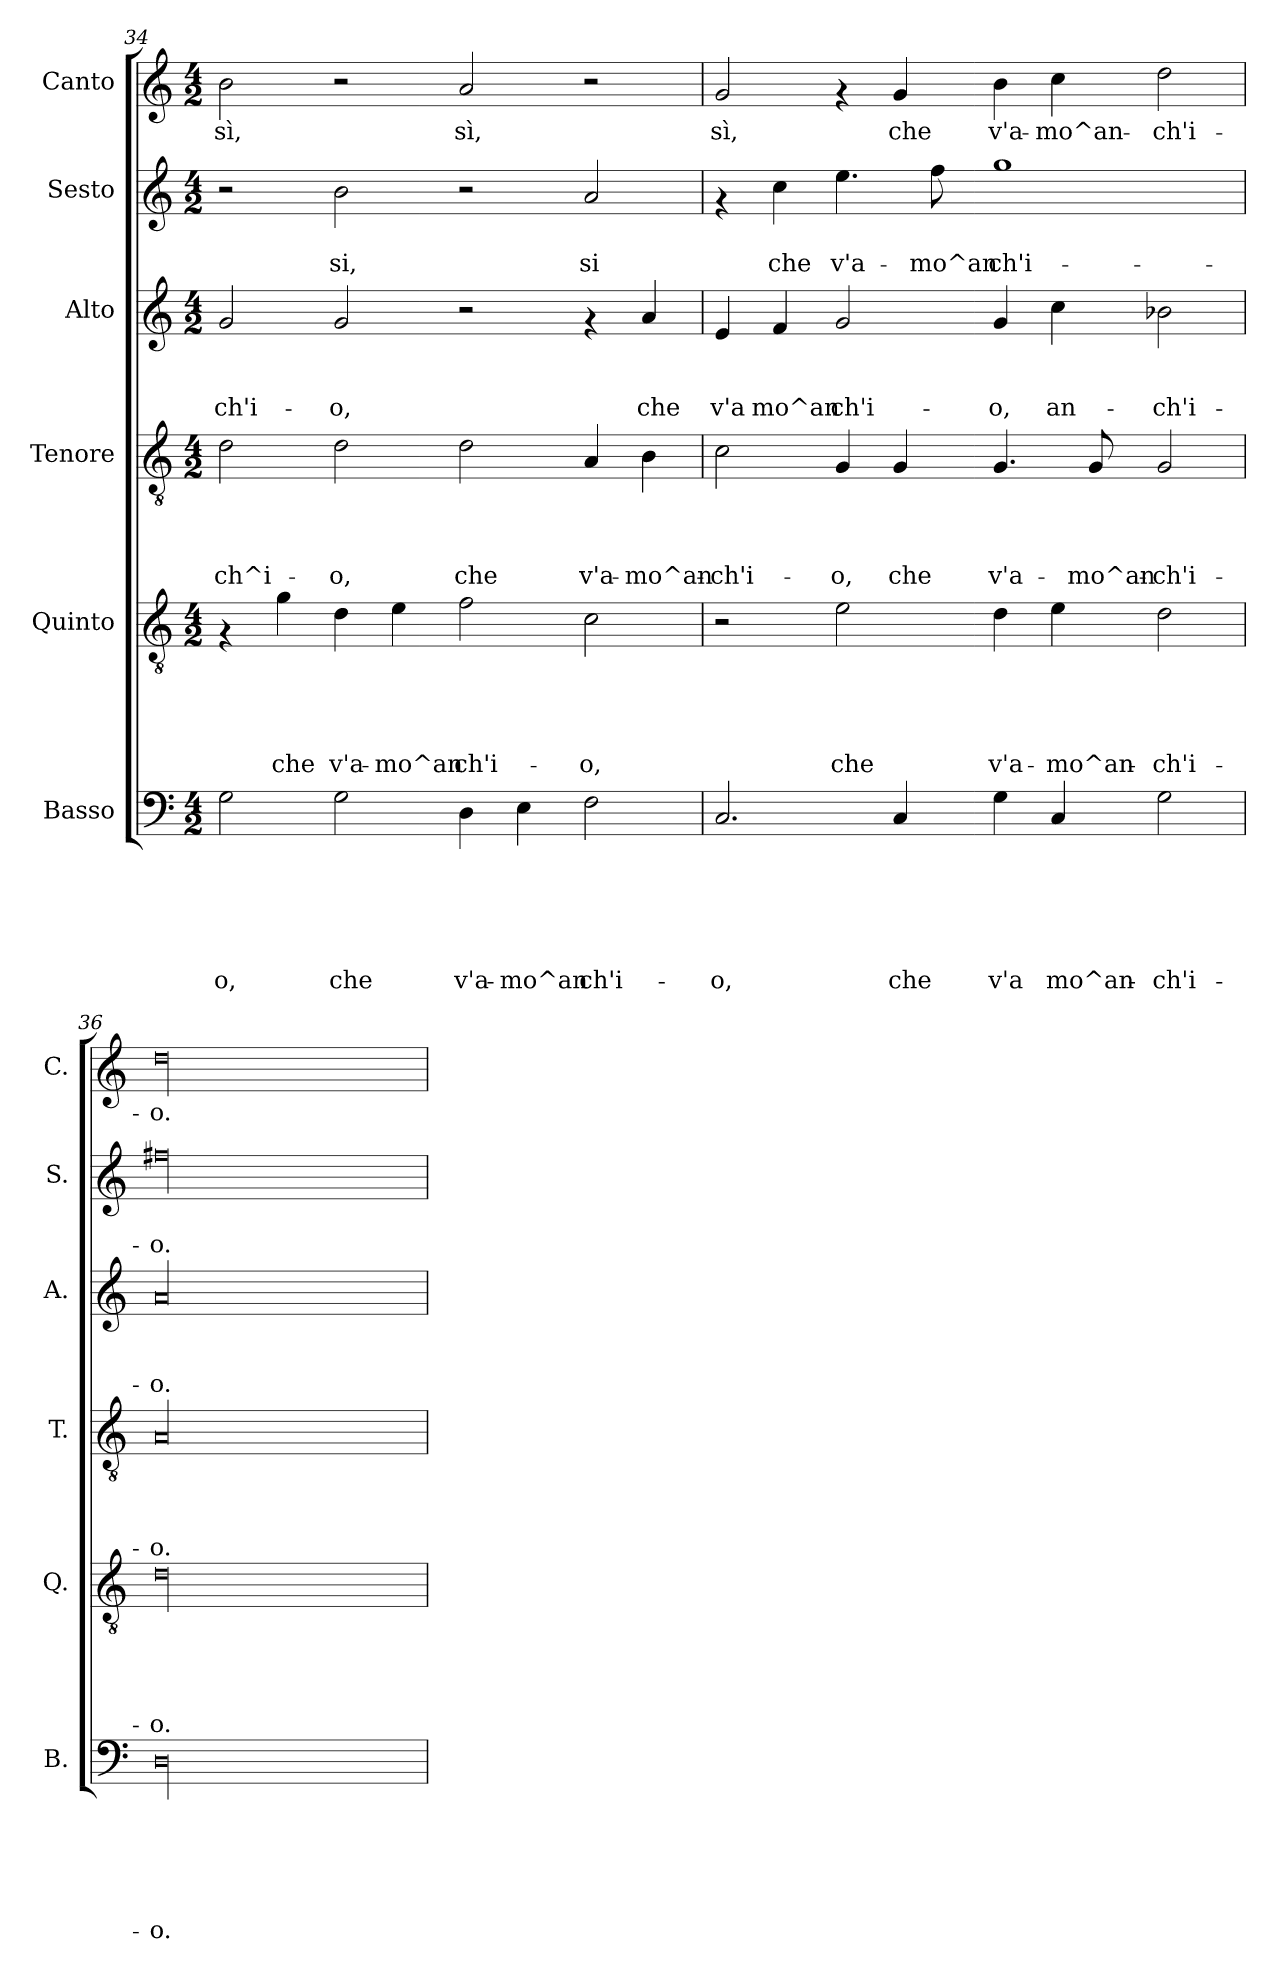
**kern	**text	**text	**text	**text	**text	**text	**kern	**text	**text	**text	**text	**text	**kern	**text	**text	**text	**text	**kern	**text	**text	**text	**kern	**text	**text	**kern	**text
*part6	*part6	*part6	*part6	*part6	*part6	*part6	*part5	*part5	*part5	*part5	*part5	*part5	*part4	*part4	*part4	*part4	*part4	*part3	*part3	*part3	*part3	*part2	*part2	*part2	*part1	*part1
*staff6	*staff6	*staff6	*staff6	*staff6	*staff6	*staff6	*staff5	*staff5	*staff5	*staff5	*staff5	*staff5	*staff4	*staff4	*staff4	*staff4	*staff4	*staff3	*staff3	*staff3	*staff3	*staff2	*staff2	*staff2	*staff1	*staff1
*I"Basso	*	*	*	*	*	*	*I"Quinto	*	*	*	*	*	*I"Tenore	*	*	*	*	*I"Alto	*	*	*	*I"Sesto	*	*	*I"Canto	*
*I'B.	*	*	*	*	*	*	*I'Q.	*	*	*	*	*	*I'T.	*	*	*	*	*I'A.	*	*	*	*I'S.	*	*	*I'C.	*
*clefF4	*	*	*	*	*	*	*clefGv2	*	*	*	*	*	*clefGv2	*	*	*	*	*clefG2	*	*	*	*clefG2	*	*	*clefG2	*
*k[]	*	*	*	*	*	*	*k[]	*	*	*	*	*	*k[]	*	*	*	*	*k[]	*	*	*	*k[]	*	*	*k[]	*
*C:	*	*	*	*	*	*	*C:	*	*	*	*	*	*C:	*	*	*	*	*C:	*	*	*	*C:	*	*	*C:	*
*M4/2	*	*	*	*	*	*	*M4/2	*	*	*	*	*	*M4/2	*	*	*	*	*M4/2	*	*	*	*M4/2	*	*	*M4/2	*
=34	=34	=34	=34	=34	=34	=34	=34	=34	=34	=34	=34	=34	=34	=34	=34	=34	=34	=34	=34	=34	=34	=34	=34	=34	=34	=34
!	!	!	!	!	!	!LO:LY:b	!	!	!	!	!	!	!	!	!	!	!LO:LY:b	!	!	!	!LO:LY:b	!	!	!	!	!LO:LY:b
2G\	.	.	.	.	.	-o,	4rF	.	.	.	.	.	2d\	.	.	.	-ch^i-	2g/	.	.	-ch'i-	2r	.	.	2b\	sì,
!	!	!	!	!	!	!	!	!	!	!	!	!LO:LY:b	!	!	!	!	!	!	!	!	!	!	!	!	!	!
.	.	.	.	.	.	.	4g\	.	.	.	.	che	.	.	.	.	.	.	.	.	.	.	.	.	.	.
!	!	!	!	!	!	!LO:LY:b	!	!	!	!	!	!LO:LY:b	!	!	!	!	!LO:LY:b	!	!	!	!LO:LY:b	!	!	!LO:LY:b	!	!
2G\	.	.	.	.	.	che	4d\	.	.	.	.	v'a-	2d\	.	.	.	-o,	2g/	.	.	-o,	2b\	.	si,	2r	.
!	!	!	!	!	!	!	!	!	!	!	!	!LO:LY:b	!	!	!	!	!	!	!	!	!	!	!	!	!	!
.	.	.	.	.	.	.	4e\	.	.	.	.	-mo^an	.	.	.	.	.	.	.	.	.	.	.	.	.	.
!	!	!	!	!	!	!LO:LY:b	!	!	!	!	!	!LO:LY:b	!	!	!	!	!LO:LY:b	!	!	!	!	!	!	!	!	!LO:LY:b
4D\	.	.	.	.	.	v'a-	2f\	.	.	.	.	ch'i-	2d\	.	.	.	che	2r	.	.	.	2r	.	.	2a/	sì,
!	!	!	!	!	!	!LO:LY:b	!	!	!	!	!	!	!	!	!	!	!	!	!	!	!	!	!	!	!	!
4E\	.	.	.	.	.	-mo^an	.	.	.	.	.	.	.	.	.	.	.	.	.	.	.	.	.	.	.	.
!	!	!	!	!	!	!LO:LY:b	!	!	!	!	!	!LO:LY:b	!	!	!	!	!LO:LY:b	!	!	!	!	!	!	!LO:LY:b	!	!
2F\	.	.	.	.	.	ch'i-	2c\	.	.	.	.	-o,	4A/	.	.	.	v'a-	4rf	.	.	.	2a/	.	si	2r	.
!	!	!	!	!	!	!	!	!	!	!	!	!	!	!	!	!	!LO:LY:b	!	!	!	!LO:LY:b	!	!	!	!	!
.	.	.	.	.	.	.	.	.	.	.	.	.	4B\	.	.	.	-mo^an-	4a/	.	.	che	.	.	.	.	.
=35	=35	=35	=35	=35	=35	=35	=35	=35	=35	=35	=35	=35	=35	=35	=35	=35	=35	=35	=35	=35	=35	=35	=35	=35	=35	=35
!	!	!	!	!	!	!LO:LY:b	!	!	!	!	!	!	!	!	!	!	!LO:LY:b	!	!	!	!LO:LY:b	!	!	!	!	!LO:LY:b
2.C/	.	.	.	.	.	-o,	2r	.	.	.	.	.	2c\	.	.	.	-ch'i-	4e/	.	.	v'a	4rf	.	.	2g/	sì,
!	!	!	!	!	!	!	!	!	!	!	!	!	!	!	!	!	!	!	!	!	!LO:LY:b	!	!	!LO:LY:b	!	!
.	.	.	.	.	.	.	.	.	.	.	.	.	.	.	.	.	.	4f/	.	.	mo^an	4cc\	.	che	.	.
!	!	!	!	!	!	!	!	!	!	!	!	!LO:LY:b	!	!	!	!	!LO:LY:b	!	!	!	!LO:LY:b	!	!	!LO:LY:b	!	!
.	.	.	.	.	.	.	2e\	.	.	.	.	che	4G/	.	.	.	-o,	2g/	.	.	ch'i-	4.ee\	.	v'a-	4rf	.
!	!	!	!	!	!	!LO:LY:b	!	!	!	!	!	!	!	!	!	!	!LO:LY:b	!	!	!	!	!	!	!	!	!LO:LY:b
4C/	.	.	.	.	.	che	.	.	.	.	.	.	4G/	.	.	.	che	.	.	.	.	.	.	.	4g/	che
!	!	!	!	!	!	!	!	!	!	!	!	!	!	!	!	!	!	!	!	!	!	!	!	!LO:LY:b	!	!
.	.	.	.	.	.	.	.	.	.	.	.	.	.	.	.	.	.	.	.	.	.	8ff\	.	-mo^an	.	.
!	!	!	!	!	!	!LO:LY:b	!	!	!	!	!	!LO:LY:b	!	!	!	!	!LO:LY:b	!	!	!	!LO:LY:b	!	!	!LO:LY:b	!	!LO:LY:b
4G\	.	.	.	.	.	v'a	4d\	.	.	.	.	v'a-	4.G/	.	.	.	v'a-	4g/	.	.	-o,	1gg	.	ch'i-	4b\	v'a-
!	!	!	!	!	!	!LO:LY:b	!	!	!	!	!	!LO:LY:b	!	!	!	!	!	!	!	!	!LO:LY:b	!	!	!	!	!LO:LY:b
4C/	.	.	.	.	.	mo^an-	4e\	.	.	.	.	-mo^an-	.	.	.	.	.	4cc\	.	.	an-	.	.	.	4cc\	-mo^an-
!	!	!	!	!	!	!	!	!	!	!	!	!	!	!	!	!	!LO:LY:b	!	!	!	!	!	!	!	!	!
.	.	.	.	.	.	.	.	.	.	.	.	.	8G/	.	.	.	-mo^an-	.	.	.	.	.	.	.	.	.
!	!	!	!	!	!	!LO:LY:b	!	!	!	!	!	!LO:LY:b	!	!	!	!	!LO:LY:b	!	!	!	!LO:LY:b	!	!	!	!	!LO:LY:b
2G\	.	.	.	.	.	-ch'i-	2d\	.	.	.	.	-ch'i-	2G/	.	.	.	-ch'i-	2b-X\	.	.	-ch'i-	.	.	.	2dd\	-ch'i-
=36	=36	=36	=36	=36	=36	=36	=36	=36	=36	=36	=36	=36	=36	=36	=36	=36	=36	=36	=36	=36	=36	=36	=36	=36	=36	=36
!	!	!	!	!	!	!LO:LY:b	!	!	!	!	!	!LO:LY:b	!	!	!	!	!LO:LY:b	!	!	!	!LO:LY:b	!	!	!LO:LY:b	!	!LO:LY:b
00D	.	.	.	.	.	-o.	00d	.	.	.	.	-o.	00A	.	.	.	-o.	00a	.	.	-o.	00ff#X	.	-o.	00dd	-o.
=	=	=	=	=	=	=	=	=	=	=	=	=	=	=	=	=	=	=	=	=	=	=	=	=	=	=
*-	*-	*-	*-	*-	*-	*-	*-	*-	*-	*-	*-	*-	*-	*-	*-	*-	*-	*-	*-	*-	*-	*-	*-	*-	*-	*-
